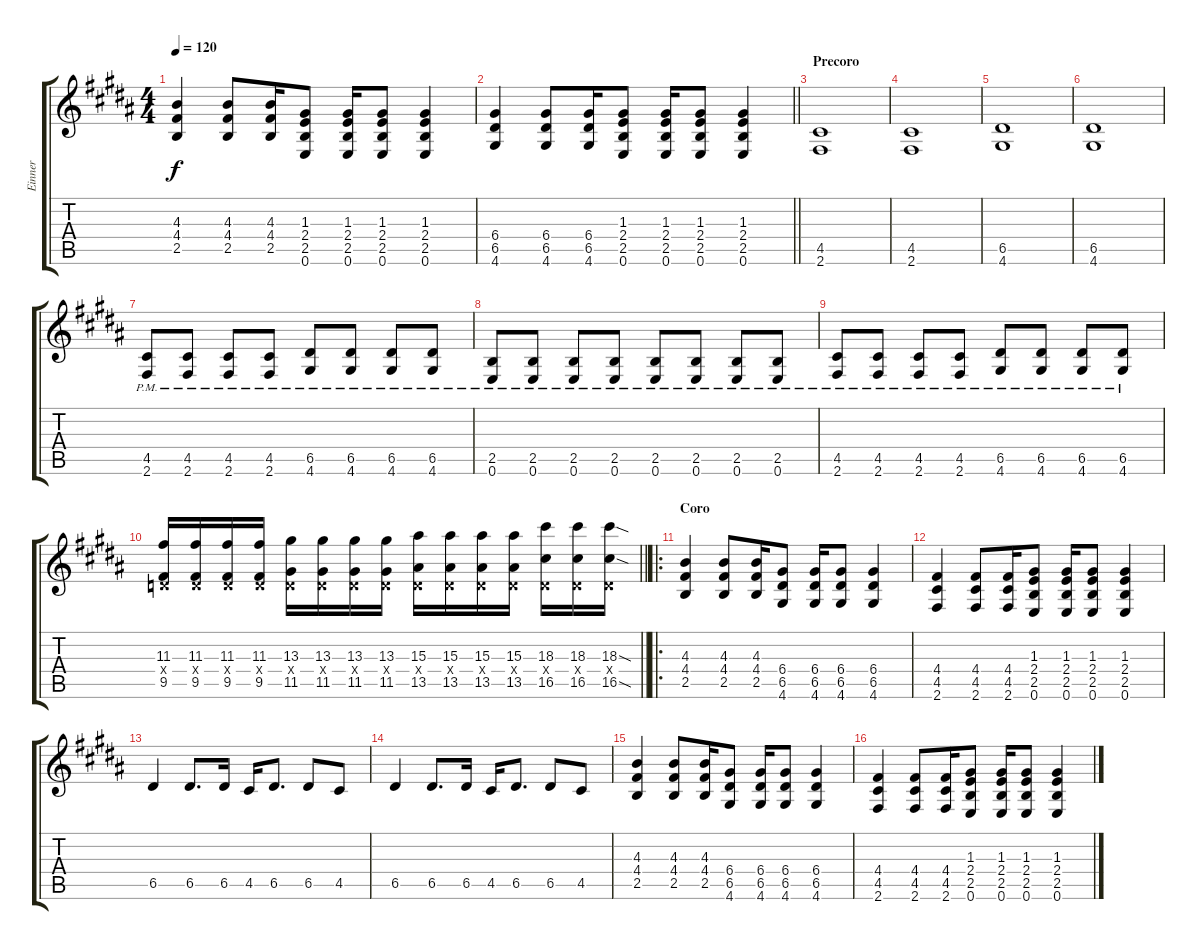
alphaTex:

\track ("Einner" "Einner") {instrument acousticguitarsteel}
\staff {score tabs}
\tuning (E4 B3 G3 D3 A2 E2) {hide}
\ts (4 4)
\tempo 120
\clef g2
\ks b
(4.3 4.4 2.5).4{dy f instrument distortionguitar} (4.3 4.4 2.5).8 (4.3 4.4 2.5).16 (1.3 2.4 2.5 0.6).8 (1.3 2.4 2.5 0.6).16 (1.3 2.4 2.5 0.6).8 (1.3 2.4 2.5 0.6).4 |
\barLineRight lightlight
(6.4 6.5 4.6).4 (6.4 6.5 4.6).8 (6.4 6.5 4.6).16 (1.3 2.4 2.5 0.6).8 (1.3 2.4 2.5 0.6).16 (1.3 2.4 2.5 0.6).8 (1.3 2.4 2.5 0.6).4 |
\section ("" "Precoro")
(4.5 2.6).1 |
(4.5 2.6).1 |
(6.5 4.6).1 |
(6.5 4.6).1 |
(4.5{pm} 2.6{pm}).8 (4.5{pm} 2.6{pm}).8 (4.5{pm} 2.6{pm}).8 (4.5{pm} 2.6{pm}).8 (6.5{pm} 4.6{pm}).8 (6.5{pm} 4.6{pm}).8 (6.5{pm} 4.6{pm}).8 (6.5{pm} 4.6{pm}).8 |
(2.5{pm} 0.6{pm}).8 (2.5{pm} 0.6{pm}).8 (2.5{pm} 0.6{pm}).8 (2.5{pm} 0.6{pm}).8 (2.5{pm} 0.6{pm}).8 (2.5{pm} 0.6{pm}).8 (2.5{pm} 0.6{pm}).8 (2.5{pm} 0.6{pm}).8 |
(4.5{pm} 2.6{pm}).8 (4.5{pm} 2.6{pm}).8 (4.5{pm} 2.6{pm}).8 (4.5{pm} 2.6{pm}).8 (6.5{pm} 4.6{pm}).8 (6.5{pm} 4.6{pm}).8 (6.5{pm} 4.6{pm}).8 (6.5{pm} 4.6{pm}).8 |
\barLineRight lightlight
(11.3 0.4{x} 9.5).16 (11.3 0.4{x} 9.5).16 (11.3 0.4{x} 9.5).16 (11.3 0.4{x} 9.5).16 (13.3 0.4{x} 11.5).16 (13.3 0.4{x} 11.5).16 (13.3 0.4{x} 11.5).16 (13.3 0.4{x} 11.5).16 (15.3 0.4{x} 13.5).16 (15.3 0.4{x} 13.5).16 (15.3 0.4{x} 13.5).16 (15.3 0.4{x} 13.5).16 (18.3 0.4{x} 16.5).16 (18.3 0.4{x} 16.5).16 (18.3{sod} 0.4{x} 16.5{sod}).16 |
\ro
\section ("" "Coro")
(4.3 4.4 2.5).4 (4.3 4.4 2.5).8 (4.3 4.4 2.5).16 (6.4 6.5 4.6).8 (6.4 6.5 4.6).16 (6.4 6.5 4.6).8 (6.4 6.5 4.6).4 |
(4.4 4.5 2.6).4 (4.4 4.5 2.6).8 (4.4 4.5 2.6).16 (1.3 2.4 2.5 0.6).8 (1.3 2.4 2.5 0.6).16 (1.3 2.4 2.5 0.6).8 (1.3 2.4 2.5 0.6).4 |
6.5.4 6.5.8{d} 6.5.16 4.5.16 6.5.8{d} 6.5.8 4.5.8 |
6.5.4 6.5.8{d} 6.5.16 4.5.16 6.5.8{d} 6.5.8 4.5.8 |
(4.3 4.4 2.5).4 (4.3 4.4 2.5).8 (4.3 4.4 2.5).16 (6.4 6.5 4.6).8 (6.4 6.5 4.6).16 (6.4 6.5 4.6).8 (6.4 6.5 4.6).4 |
(4.4 4.5 2.6).4 (4.4 4.5 2.6).8 (4.4 4.5 2.6).16 (1.3 2.4 2.5 0.6).8 (1.3 2.4 2.5 0.6).16 (1.3 2.4 2.5 0.6).8 (1.3 2.4 2.5 0.6).4
